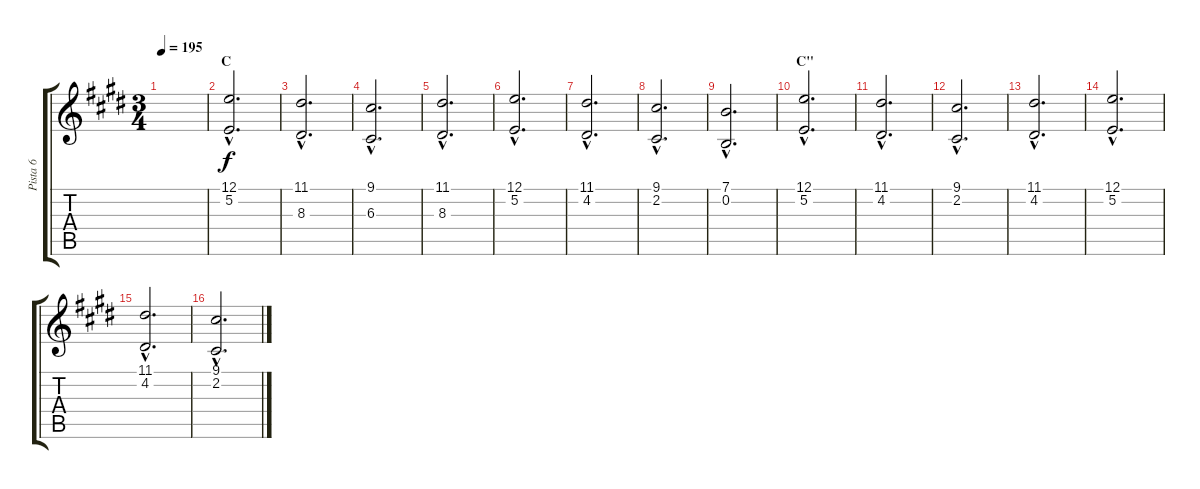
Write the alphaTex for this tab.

\track ("Pista 6" "Pista 6") {instrument choiraahs}
\staff {score tabs}
\tuning (E4 B3 G3 D3 A2 E2) {hide}
\ts (3 4)
\tempo 195
\clef g2
\ks e
|
\section ("" "C")
(12.1{hac} 5.2{hac}).2{d} |
(11.1{hac} 8.3{hac}).2{d} |
(9.1{hac} 6.3{hac}).2{d} |
(11.1{hac} 8.3{hac}).2{d} |
(12.1{hac} 5.2{hac}).2{d} |
(11.1{hac} 4.2{hac}).2{d} |
(9.1{hac} 2.2{hac}).2{d} |
(7.1{hac} 0.2{hac}).2{d} |
\section ("" "C''")
(12.1{hac} 5.2{hac}).2{d} |
(11.1{hac} 4.2{hac}).2{d} |
(9.1{hac} 2.2{hac}).2{d} |
(11.1{hac} 4.2{hac}).2{d} |
(12.1{hac} 5.2{hac}).2{d} |
(11.1{hac} 4.2{hac}).2{d} |
(9.1{hac} 2.2{hac}).2{d}
